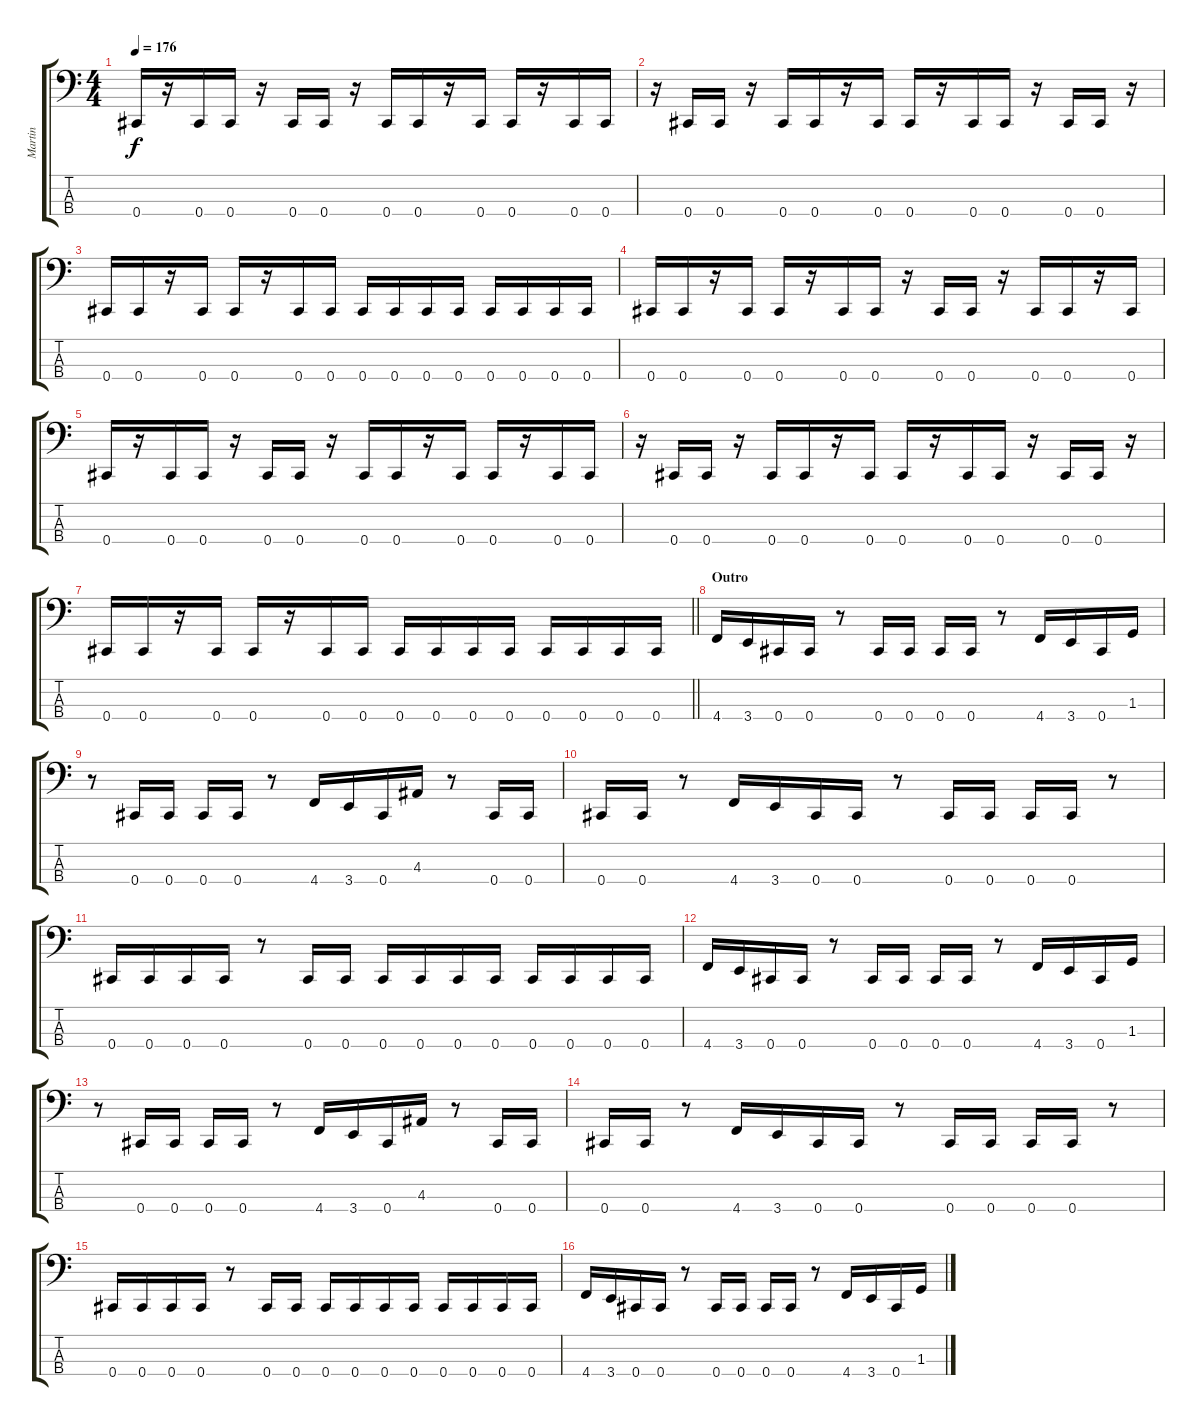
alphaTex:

\track ("Martin" "Martin") {instrument electricbassfinger}
\staff {score tabs}
\tuning (E2 B1 Gb1 Db1) {hide}
\ts (4 4)
\tempo 176
\clef f4
\ks c
0.4.16{dy f} r.16 0.4.16 0.4.16 r.16 0.4.16 0.4.16 r.16 0.4.16 0.4.16 r.16 0.4.16 0.4.16 r.16 0.4.16 0.4.16 |
r.16 0.4.16 0.4.16 r.16 0.4.16 0.4.16 r.16 0.4.16 0.4.16 r.16 0.4.16 0.4.16 r.16 0.4.16 0.4.16 r.16 |
0.4.16 0.4.16 r.16 0.4.16 0.4.16 r.16 0.4.16 0.4.16 0.4.16 0.4.16 0.4.16 0.4.16 0.4.16 0.4.16 0.4.16 0.4.16 |
0.4.16 0.4.16 r.16 0.4.16 0.4.16 r.16 0.4.16 0.4.16 r.16 0.4.16 0.4.16 r.16 0.4.16 0.4.16 r.16 0.4.16 |
0.4.16 r.16 0.4.16 0.4.16 r.16 0.4.16 0.4.16 r.16 0.4.16 0.4.16 r.16 0.4.16 0.4.16 r.16 0.4.16 0.4.16 |
r.16 0.4.16 0.4.16 r.16 0.4.16 0.4.16 r.16 0.4.16 0.4.16 r.16 0.4.16 0.4.16 r.16 0.4.16 0.4.16 r.16 |
\barLineRight lightlight
0.4.16 0.4.16 r.16 0.4.16 0.4.16 r.16 0.4.16 0.4.16 0.4.16 0.4.16 0.4.16 0.4.16 0.4.16 0.4.16 0.4.16 0.4.16 |
\section ("" "Outro")
4.4.16 3.4.16 0.4.16 0.4.16 r.8 0.4.16 0.4.16 0.4.16 0.4.16 r.8 4.4.16 3.4.16 0.4.16 1.3.16 |
r.8 0.4.16 0.4.16 0.4.16 0.4.16 r.8 4.4.16 3.4.16 0.4.16 4.3.16 r.8 0.4.16 0.4.16 |
0.4.16 0.4.16 r.8 4.4.16 3.4.16 0.4.16 0.4.16 r.8 0.4.16 0.4.16 0.4.16 0.4.16 r.8 |
0.4.16 0.4.16 0.4.16 0.4.16 r.8 0.4.16 0.4.16 0.4.16 0.4.16 0.4.16 0.4.16 0.4.16 0.4.16 0.4.16 0.4.16 |
4.4.16 3.4.16 0.4.16 0.4.16 r.8 0.4.16 0.4.16 0.4.16 0.4.16 r.8 4.4.16 3.4.16 0.4.16 1.3.16 |
r.8 0.4.16 0.4.16 0.4.16 0.4.16 r.8 4.4.16 3.4.16 0.4.16 4.3.16 r.8 0.4.16 0.4.16 |
0.4.16 0.4.16 r.8 4.4.16 3.4.16 0.4.16 0.4.16 r.8 0.4.16 0.4.16 0.4.16 0.4.16 r.8 |
0.4.16 0.4.16 0.4.16 0.4.16 r.8 0.4.16 0.4.16 0.4.16 0.4.16 0.4.16 0.4.16 0.4.16 0.4.16 0.4.16 0.4.16 |
4.4.16 3.4.16 0.4.16 0.4.16 r.8 0.4.16 0.4.16 0.4.16 0.4.16 r.8 4.4.16 3.4.16 0.4.16 1.3.16
